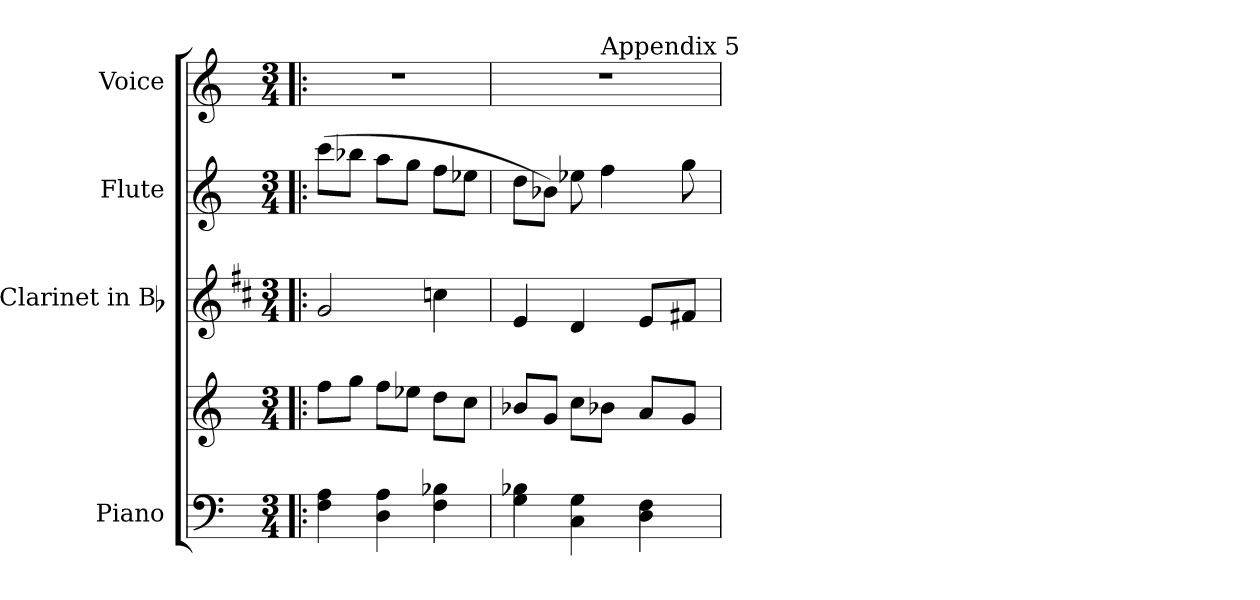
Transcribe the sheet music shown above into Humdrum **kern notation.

**kern	**kern	**kern	**kern	**kern
*part4	*part4	*part3	*part2	*part1
*staff5	*staff4	*staff3	*staff2	*staff1
*I"Piano	*	*I"Clarinet in Bb	*I"Flute	*I"Voice
*I'Pno.	*	*I'Cl.	*I'Fl.	*I'Voice
!!LO:PB:g=z
*clefF4	*clefG2	*clefG2	*clefG2	*clefG2
*	*	*ITrd1c2	*	*
*k[]	*k[]	*k[]	*k[]	*k[]
*C:	*C:	*C:	*C:	*C:
*M3/4	*M3/4	*M3/4	*M3/4	*M3/4
*MM96	*MM96	*MM96	*MM96	*MM96
=1!|:	=1!|:	=1!|:	=1!|:	=1!|:
!	!	!	!	!LO:N:vis=1
4Fi\ 4Ai	8ffi\L	2fi/	(8ccci\L	2.r
.	8ggi\J	.	8bb-Xi\J	.
4Di\ 4Ai	8ffi\L	.	8aai\L	.
.	8ee-Xi\J	.	8ggi\J	.
4Fi\ 4B-Xi	8ddi\L	4b-Xi\	8ffi\L	.
.	8cci\J	.	8ee-Xi\J	.
=2	=2	=2	=2	=2
!	!	!	!	!LO:N:vis=1
*	*	*	*	*^
4Gi\ 4B-Xi	8b-Xi/L	4di/	8ddi\L	2.r	4.ryy
.	8gi/J	.	8b-Xi\J)	.	.
4Ci\ 4Gi	8cci\L	4ci/	8ee-Xi\	.	.
!	!	!	!	!	!LO:TX:a:t=Appendix 5
.	8b-Xi\J	.	4ffi\	.	4.ryy
4Di\ 4Fi	8ai/L	8di/L	.	.	.
.	8gi/J	8eni/J	8ggi\	.	.
*	*	*	*	*v	*v
=	=	=	=	=
*-	*-	*-	*-	*-
